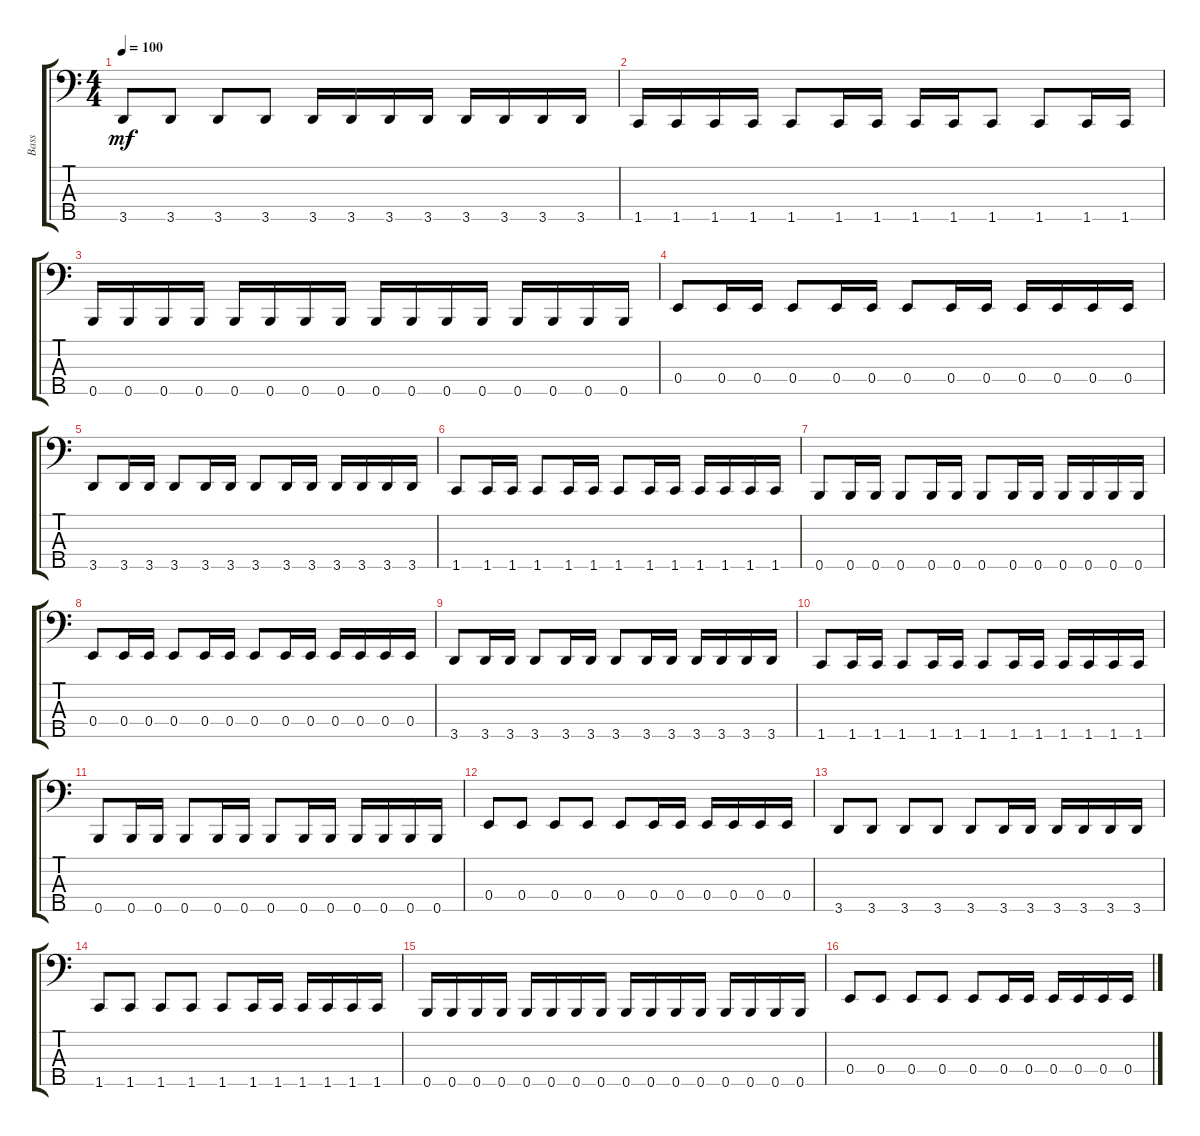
\track ("Bass" "Bass") {instrument electricbassfinger}
\staff {score tabs}
\tuning (G2 D2 A1 E1 B0) {hide}
\ts (4 4)
\tempo 100
\clef f4
\ks c
3.5.8{dy mf} 3.5.8 3.5.8 3.5.8 3.5.16 3.5.16 3.5.16 3.5.16 3.5.16 3.5.16 3.5.16 3.5.16 |
1.5.16 1.5.16 1.5.16 1.5.16 1.5.8 1.5.16 1.5.16 1.5.16 1.5.16 1.5.8 1.5.8 1.5.16 1.5.16 |
0.5.16 0.5.16 0.5.16 0.5.16 0.5.16 0.5.16 0.5.16 0.5.16 0.5.16 0.5.16 0.5.16 0.5.16 0.5.16 0.5.16 0.5.16 0.5.16 |
0.4.8 0.4.16 0.4.16 0.4.8 0.4.16 0.4.16 0.4.8 0.4.16 0.4.16 0.4.16 0.4.16 0.4.16 0.4.16 |
3.5.8 3.5.16 3.5.16 3.5.8 3.5.16 3.5.16 3.5.8 3.5.16 3.5.16 3.5.16 3.5.16 3.5.16 3.5.16 |
1.5.8 1.5.16 1.5.16 1.5.8 1.5.16 1.5.16 1.5.8 1.5.16 1.5.16 1.5.16 1.5.16 1.5.16 1.5.16 |
0.5.8 0.5.16 0.5.16 0.5.8 0.5.16 0.5.16 0.5.8 0.5.16 0.5.16 0.5.16 0.5.16 0.5.16 0.5.16 |
0.4.8 0.4.16 0.4.16 0.4.8 0.4.16 0.4.16 0.4.8 0.4.16 0.4.16 0.4.16 0.4.16 0.4.16 0.4.16 |
3.5.8 3.5.16 3.5.16 3.5.8 3.5.16 3.5.16 3.5.8 3.5.16 3.5.16 3.5.16 3.5.16 3.5.16 3.5.16 |
1.5.8 1.5.16 1.5.16 1.5.8 1.5.16 1.5.16 1.5.8 1.5.16 1.5.16 1.5.16 1.5.16 1.5.16 1.5.16 |
0.5.8 0.5.16 0.5.16 0.5.8 0.5.16 0.5.16 0.5.8 0.5.16 0.5.16 0.5.16 0.5.16 0.5.16 0.5.16 |
0.4.8 0.4.8 0.4.8 0.4.8 0.4.8 0.4.16 0.4.16 0.4.16 0.4.16 0.4.16 0.4.16 |
3.5.8 3.5.8 3.5.8 3.5.8 3.5.8 3.5.16 3.5.16 3.5.16 3.5.16 3.5.16 3.5.16 |
1.5.8 1.5.8 1.5.8 1.5.8 1.5.8 1.5.16 1.5.16 1.5.16 1.5.16 1.5.16 1.5.16 |
0.5.16 0.5.16 0.5.16 0.5.16 0.5.16 0.5.16 0.5.16 0.5.16 0.5.16 0.5.16 0.5.16 0.5.16 0.5.16 0.5.16 0.5.16 0.5.16 |
0.4.8 0.4.8 0.4.8 0.4.8 0.4.8 0.4.16 0.4.16 0.4.16 0.4.16 0.4.16 0.4.16
